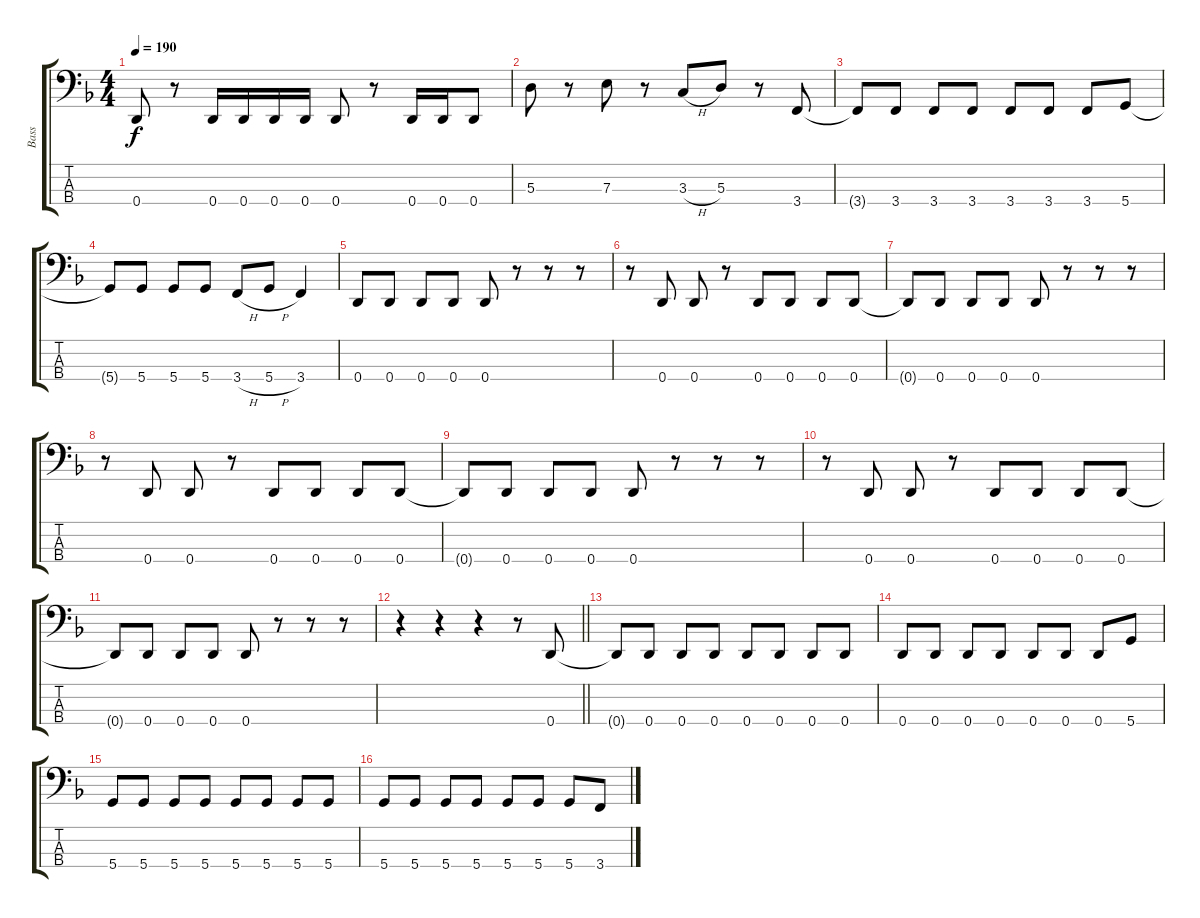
\track ("Bass" "Bass") {instrument fretlessbass}
\staff {score tabs}
\tuning (G2 D2 A1 D1) {hide}
\ts (4 4)
\tempo 190
\clef f4
\ks dminor
0.4{t}.8{dy f} r.8 0.4.16 0.4.16 0.4.16 0.4.16 0.4.8 r.8 0.4.16 0.4.16 0.4.8 |
5.3.8 r.8 7.3.8 r.8 3.3{h}.8 5.3.8 r.8 3.4.8 |
3.4{t}.8 3.4.8 3.4.8 3.4.8 3.4.8 3.4.8 3.4.8 5.4.8 |
5.4{t}.8 5.4.8 5.4.8 5.4.8 3.4{h}.8 5.4{h}.8 3.4.4 |
0.4.8 0.4.8 0.4.8 0.4.8 0.4.8 r.8 r.8 r.8 |
r.8 0.4.8 0.4.8 r.8 0.4.8 0.4.8 0.4.8 0.4.8 |
0.4{t}.8 0.4.8 0.4.8 0.4.8 0.4.8 r.8 r.8 r.8 |
r.8 0.4.8 0.4.8 r.8 0.4.8 0.4.8 0.4.8 0.4.8 |
0.4{t}.8 0.4.8 0.4.8 0.4.8 0.4.8 r.8 r.8 r.8 |
r.8 0.4.8 0.4.8 r.8 0.4.8 0.4.8 0.4.8 0.4.8 |
0.4{t}.8 0.4.8 0.4.8 0.4.8 0.4.8 r.8 r.8 r.8 |
\barLineRight lightlight
r.4 r.4 r.4 r.8 0.4.8 |
0.4{t}.8 0.4.8 0.4.8 0.4.8 0.4.8 0.4.8 0.4.8 0.4.8 |
0.4.8 0.4.8 0.4.8 0.4.8 0.4.8 0.4.8 0.4.8 5.4.8 |
5.4.8 5.4.8 5.4.8 5.4.8 5.4.8 5.4.8 5.4.8 5.4.8 |
5.4.8 5.4.8 5.4.8 5.4.8 5.4.8 5.4.8 5.4.8 3.4.8
